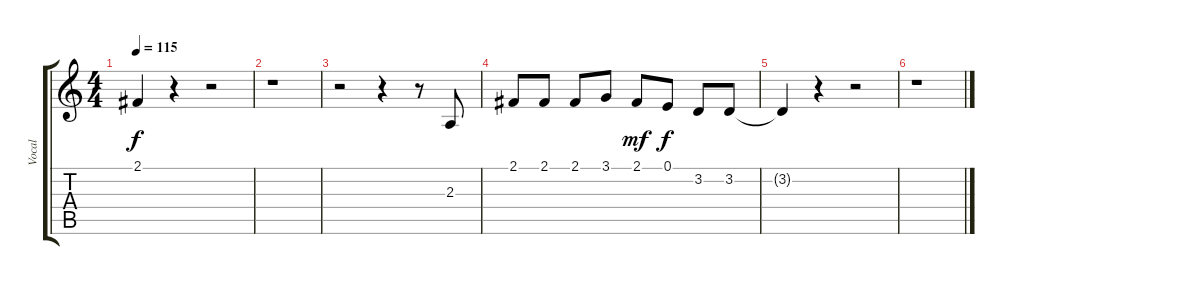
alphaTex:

\track ("Vocal" "Vocal") {instrument altosax}
\staff {score tabs}
\tuning (E4 B3 G3 D3 A2 E2) {hide}
\ts (4 4)
\tempo 115
\clef g2
\ks c
2.1{t}.4{dy f} r.4 r.2 |
r.1 |
r.2 r.4 r.8 2.3.8 |
2.1.8 2.1.8 2.1.8 3.1.8 2.1.8{dy mf} 0.1.8{dy f} 3.2.8 3.2.8 |
3.2{t}.4 r.4 r.2 |
r.1
